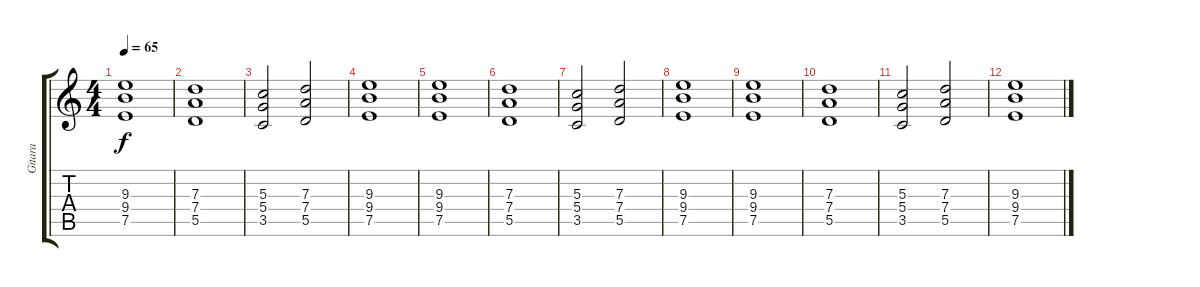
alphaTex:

\track ("Gitara" "Gitara") {instrument distortionguitar}
\staff {score tabs}
\tuning (E4 B3 G3 D3 A2 E2) {hide}
\ts (4 4)
\tempo 65
\clef g2
\ks c
(9.3 9.4 7.5).1{dy f volume 11} |
(7.3 7.4 5.5).1 |
(5.3 5.4 3.5).2 (7.3 7.4 5.5).2 |
(9.3 9.4 7.5).1 |
(9.3 9.4 7.5).1{volume 11} |
(7.3 7.4 5.5).1 |
(5.3 5.4 3.5).2 (7.3 7.4 5.5).2 |
(9.3 9.4 7.5).1 |
(9.3 9.4 7.5).1{volume 11} |
(7.3 7.4 5.5).1 |
(5.3 5.4 3.5).2 (7.3 7.4 5.5).2 |
(9.3 9.4 7.5).1
